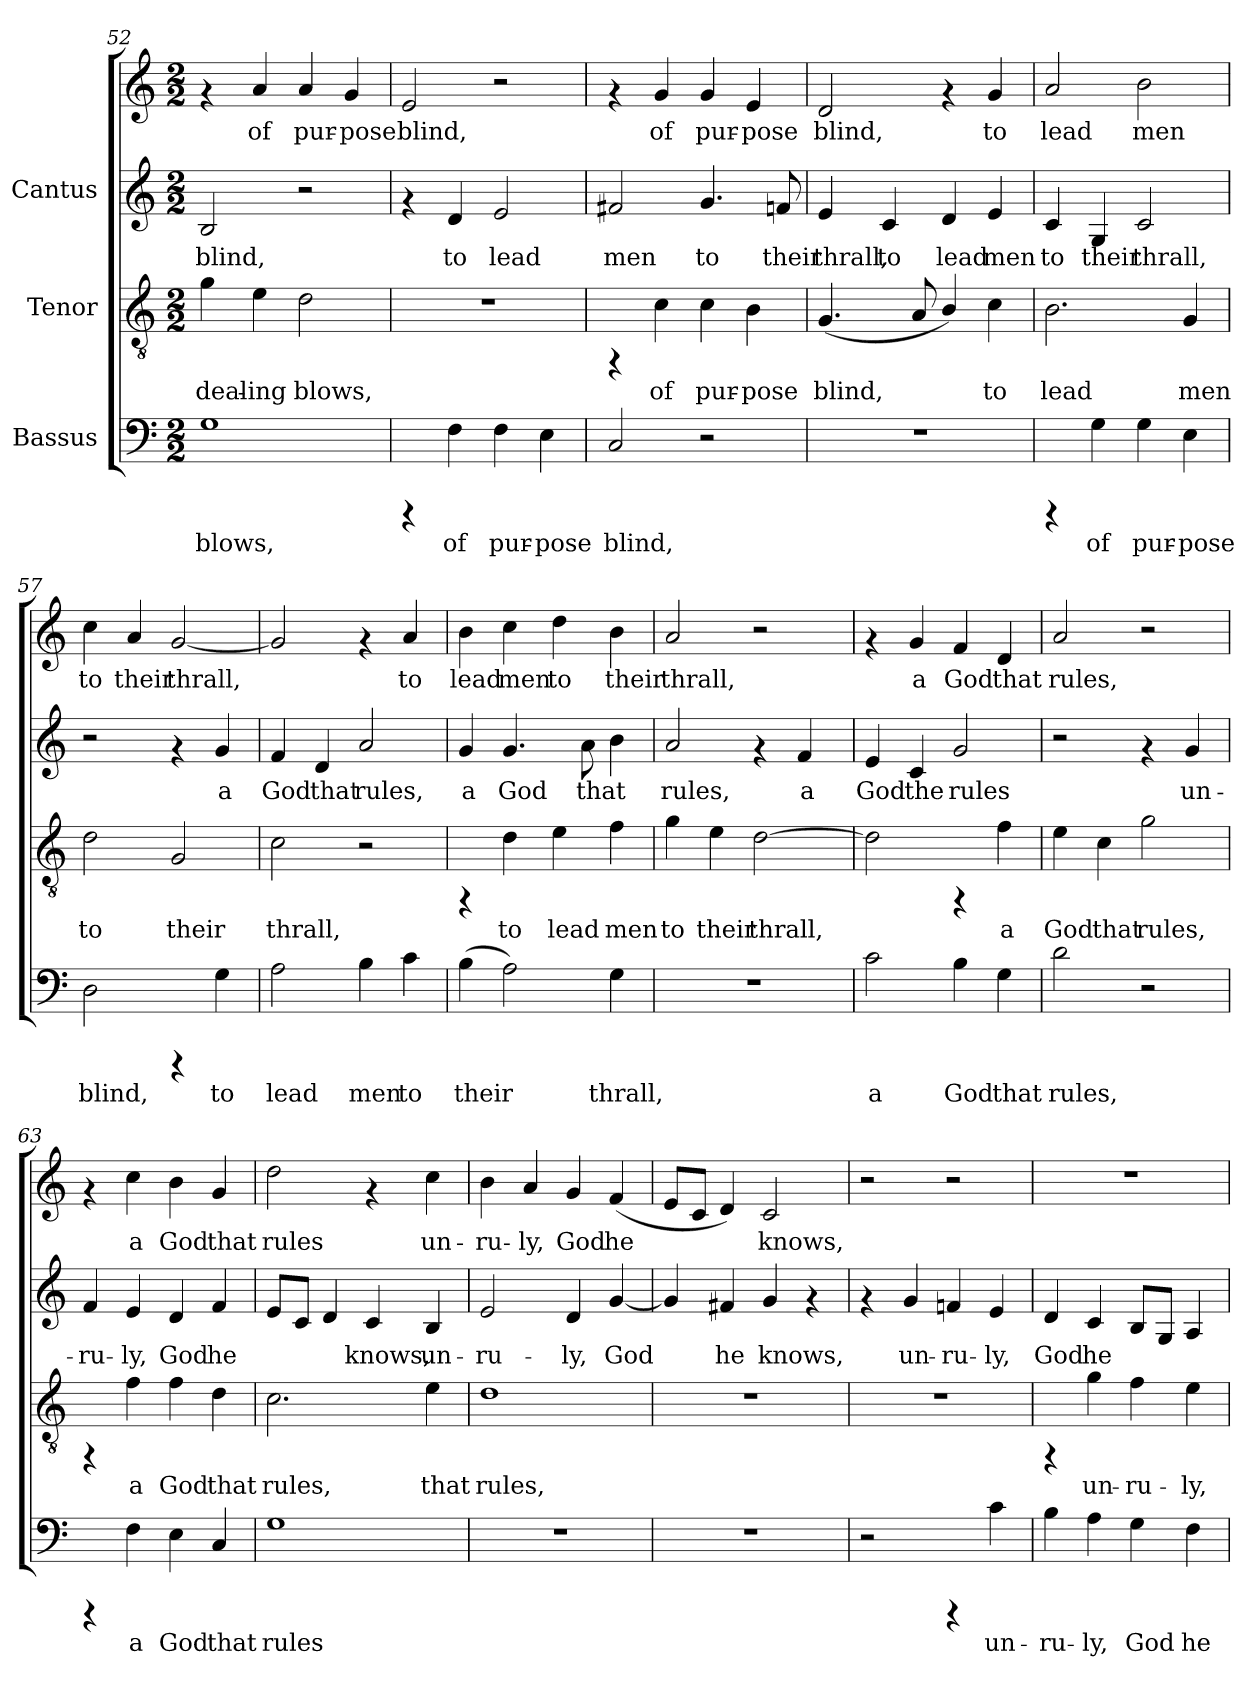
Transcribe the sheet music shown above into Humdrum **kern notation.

**kern	**text	**kern	**text	**kern	**text	**kern	**text
*part3	*part3	*part2	*part2	*part1	*part1	*part1	*part1
*staff4	*staff4	*staff3	*staff3	*staff2	*staff2	*staff1	*staff1
*I"Bassus	*	*I"Tenor	*	*I"Cantus	*	*	*
!!LO:LB:g=z
*clefF4	*	*clefGv2	*	*clefG2	*	*clefG2	*
*M2/2	*	*M2/2	*	*M2/2	*	*M2/2	*
=52	=52	=52	=52	=52	=52	=52	=52
!	!LO:LY:b:cj	!	!LO:LY:b:cj	!	!LO:LY:b:cj	!	!
1G	blows,	4g\	deal-	2B/	blind,	4rf	.
!	!	!	!LO:LY:b:cj	!	!	!	!LO:LY:b:cj
.	.	4e\	-ing	.	.	4a/	of
!	!	!	!LO:LY:b:cj	!	!	!	!LO:LY:b:cj
.	.	2d\	blows,	2r	.	4a/	pur-
!	!	!	!	!	!	!	!LO:LY:b:cj
.	.	.	.	.	.	4g/	-pose
!!LO:PB:g=z
=53	=53	=53	=53	=53	=53	=53	=53
!	!	!	!	!	!	!	!LO:LY:b:cj
4rCCC	.	1r	.	4rf	.	2e/	blind,
!	!LO:LY:b:cj	!	!	!	!LO:LY:b:cj	!	!
4F\	of	.	.	4d/	to	.	.
!	!LO:LY:b:cj	!	!	!	!LO:LY:b:cj	!	!
4F\	pur-	.	.	2e/	lead	2r	.
!	!LO:LY:b:cj	!	!	!	!	!	!
4E\	-pose	.	.	.	.	.	.
!!LO:LB:g=z
=54	=54	=54	=54	=54	=54	=54	=54
!	!LO:LY:b:cj	!	!	!	!LO:LY:b:cj	!	!
2C/	blind,	4rFF	.	2f#X/	men	4rf	.
!	!	!	!LO:LY:b:cj	!	!	!	!LO:LY:b:cj
.	.	4c\	of	.	.	4g/	of
!	!	!	!LO:LY:b:cj	!	!LO:LY:b:cj	!	!LO:LY:b:cj
2r	.	4c\	pur-	4.g/	to	4g/	pur-
!	!	!	!LO:LY:b:cj	!	!	!	!LO:LY:b:cj
.	.	4B\	-pose	.	.	4e/	-pose
!	!	!	!	!	!LO:LY:b:cj	!	!
.	.	.	.	8fn/	their	.	.
!!LO:LB:g=z
=55	=55	=55	=55	=55	=55	=55	=55
!	!	!	!LO:LY:b:cj	!	!LO:LY:b:cj	!	!LO:LY:b:cj
1r	.	(<4.G/	blind,	4e/	thrall,	2d/	blind,
!	!	!	!	!	!LO:LY:b:cj	!	!
.	.	.	.	4c/	to	.	.
!	!	!	!LO:LY:b:cj	!	!	!	!
.	.	8A/	.	.	.	.	.
!	!	!	!LO:LY:b:cj	!	!LO:LY:b:cj	!	!
.	.	4B/)	.	4d/	lead	4rf	.
!	!	!	!LO:LY:b:cj	!	!LO:LY:b:cj	!	!LO:LY:b:cj
.	.	4c\	to	4e/	men	4g/	to
!!LO:LB:g=z
=56	=56	=56	=56	=56	=56	=56	=56
!	!	!	!LO:LY:b:cj	!	!LO:LY:b:cj	!	!LO:LY:b:cj
4rCCC	.	2.B\	lead	4c/	to	2a/	lead
!	!LO:LY:b:cj	!	!	!	!LO:LY:b:cj	!	!
4G\	of	.	.	4G/	their	.	.
!	!LO:LY:b:cj	!	!	!	!LO:LY:b:cj	!	!LO:LY:b:cj
4G\	pur-	.	.	2c/	thrall,	2b\	men
!	!LO:LY:b:cj	!	!LO:LY:b:cj	!	!	!	!
4E\	-pose	4G/	men	.	.	.	.
!!LO:PB:g=z
=57	=57	=57	=57	=57	=57	=57	=57
!	!LO:LY:b:cj	!	!LO:LY:b:cj	!	!	!	!LO:LY:b:cj
2D\	blind,	2d\	to	2r	.	4cc\	to
!	!	!	!	!	!	!	!LO:LY:b:cj
.	.	.	.	.	.	4a/	their
!	!	!	!LO:LY:b:cj	!	!	!	!LO:LY:b:cj
4rCCC	.	2G/	their	4rf	.	[<2g/	thrall,
!	!LO:LY:b:cj	!	!	!	!LO:LY:b:cj	!	!
4G\	to	.	.	4g/	a	.	.
!!LO:LB:g=z
=58	=58	=58	=58	=58	=58	=58	=58
!	!LO:LY:b:cj	!	!LO:LY:b:cj	!	!LO:LY:b:cj	!	!LO:LY:b:cj
2A\	lead	2c\	thrall,	4f/	God	2g/]	.
!	!	!	!	!	!LO:LY:b:cj	!	!
.	.	.	.	4d/	that	.	.
!	!LO:LY:b:cj	!	!	!	!LO:LY:b:cj	!	!
4B\	men	2r	.	2a/	rules,	4rf	.
!	!LO:LY:b:cj	!	!	!	!	!	!LO:LY:b:cj
4c\	to	.	.	.	.	4a/	to
!!LO:LB:g=z
=59	=59	=59	=59	=59	=59	=59	=59
!	!LO:LY:b:cj	!	!	!	!LO:LY:b:cj	!	!LO:LY:b:cj
(>4B\	their	4rFF	.	4g/	a	4b\	lead
!	!LO:LY:b:cj	!	!LO:LY:b:cj	!	!LO:LY:b:cj	!	!LO:LY:b:cj
2A\)	.	4d\	to	4.g/	God	4cc\	men
!	!	!	!LO:LY:b:cj	!	!	!	!LO:LY:b:cj
.	.	4e\	lead	.	.	4dd\	to
!	!	!	!	!	!LO:LY:b:cj	!	!
.	.	.	.	8a\	that	.	.
!	!LO:LY:b:cj	!	!LO:LY:b:cj	!	!LO:LY:b:cj	!	!LO:LY:b:cj
4G\	thrall,	4f\	men	4b\	.	4b\	their
!!LO:LB:g=z
=60	=60	=60	=60	=60	=60	=60	=60
!	!	!	!LO:LY:b:cj	!	!LO:LY:b:cj	!	!LO:LY:b:cj
1r	.	4g\	to	2a/	rules,	2a/	thrall,
!	!	!	!LO:LY:b:cj	!	!	!	!
.	.	4e\	their	.	.	.	.
!	!	!	!LO:LY:b:cj	!	!	!	!
.	.	[>2d\	thrall,	4rf	.	2r	.
!	!	!	!	!	!LO:LY:b:cj	!	!
.	.	.	.	4f/	a	.	.
!!LO:PB:g=z
=61	=61	=61	=61	=61	=61	=61	=61
!	!LO:LY:b:cj	!	!LO:LY:b:cj	!	!LO:LY:b:cj	!	!
2c\	a	2d\]	.	4e/	God	4rf	.
!	!	!	!	!	!LO:LY:b:cj	!	!LO:LY:b:cj
.	.	.	.	4c/	the	4g/	a
!	!LO:LY:b:cj	!	!	!	!LO:LY:b:cj	!	!LO:LY:b:cj
4B\	God	4rFF	.	2g/	rules	4f/	God
!	!LO:LY:b:cj	!	!LO:LY:b:cj	!	!	!	!LO:LY:b:cj
4G\	that	4f\	a	.	.	4d/	that
!!LO:LB:g=z
=62	=62	=62	=62	=62	=62	=62	=62
!	!LO:LY:b:cj	!	!LO:LY:b:cj	!	!	!	!LO:LY:b:cj
2d\	rules,	4e\	God	2r	.	2a/	rules,
!	!	!	!LO:LY:b:cj	!	!	!	!
.	.	4c\	that	.	.	.	.
!	!	!	!LO:LY:b:cj	!	!	!	!
2r	.	2g\	rules,	4rf	.	2r	.
!	!	!	!	!	!LO:LY:b:cj	!	!
.	.	.	.	4g/	un-	.	.
!!LO:LB:g=z
=63	=63	=63	=63	=63	=63	=63	=63
!	!	!	!	!	!LO:LY:b:cj	!	!
4rCCC	.	4rFF	.	4f/	ru-	4rf	.
!	!LO:LY:b:cj	!	!LO:LY:b:cj	!	!LO:LY:b:cj	!	!LO:LY:b:cj
4F\	a	4f\	a	4e/	-ly,	4cc\	-a
!	!LO:LY:b:cj	!	!LO:LY:b:cj	!	!LO:LY:b:cj	!	!LO:LY:b:cj
4E\	God	4f\	God	4d/	God	4b\	God
!	!LO:LY:b:cj	!	!LO:LY:b:cj	!	!LO:LY:b:cj	!	!LO:LY:b:cj
4C/	that	4d\	that	4f/	he	4g/	that
!!LO:LB:g=z
=64	=64	=64	=64	=64	=64	=64	=64
!	!LO:LY:b:cj	!	!LO:LY:b:cj	!	!LO:LY:b:cj	!	!LO:LY:b:cj
1G	rules	2.c\	rules,	8e/L	-	2dd\	rules
!	!	!	!	!	!LO:LY:b:cj	!	!
.	.	.	.	8c/J	.	.	.
!	!	!	!	!	!LO:LY:b:cj	!	!
.	.	.	.	4d/	.	.	.
!	!	!	!	!	!LO:LY:b:cj	!	!
.	.	.	.	4c/	knows,	4rf	.
!	!	!	!LO:LY:b:cj	!	!LO:LY:b:cj	!	!LO:LY:b:cj
.	.	4e\	that	4B/	un-	4cc\	un-
!!LO:PB:g=z
=65	=65	=65	=65	=65	=65	=65	=65
!	!	!	!LO:LY:b:cj	!	!LO:LY:b:cj	!	!LO:LY:b:cj
1r	.	1d	rules,	2e/	ru-	4b\	-ru-
!	!	!	!	!	!	!	!LO:LY:b:cj
.	.	.	.	.	.	4a/	-ly,
!	!	!	!	!	!LO:LY:b:cj	!	!LO:LY:b:cj
.	.	.	.	4d/	-ly,	4g/	God
!	!	!	!	!	!LO:LY:b:cj	!	!LO:LY:b:cj
.	.	.	.	[<4g/	God	(<4f/	he
!!LO:LB:g=z
=66	=66	=66	=66	=66	=66	=66	=66
!	!	!	!	!	!LO:LY:b:cj	!	!LO:LY:b:cj
1r	.	1r	.	4g/]	.	8e/L	.
!	!	!	!	!	!	!	!LO:LY:b:cj
.	.	.	.	.	.	8c/J	.
!	!	!	!	!	!LO:LY:b:cj	!	!LO:LY:b:cj
.	.	.	.	4f#X/	he	4d/)	.
!	!	!	!	!	!LO:LY:b:cj	!	!LO:LY:b:cj
.	.	.	.	4g/	knows,	2c/	knows,
.	.	.	.	4rf	.	.	.
!!LO:LB:g=z
=67	=67	=67	=67	=67	=67	=67	=67
2r	.	1r	.	4rf	.	2r	.
!	!	!	!	!	!LO:LY:b:cj	!	!
.	.	.	.	4g/	un-	.	.
!	!	!	!	!	!LO:LY:b:cj	!	!
4rCCC	.	.	.	4fn/	-ru-	2r	.
!	!LO:LY:b:cj	!	!	!	!LO:LY:b:cj	!	!
4c\	un-	.	.	4e/	-ly,	.	.
!!LO:LB:g=z
=68	=68	=68	=68	=68	=68	=68	=68
!	!LO:LY:b:cj	!	!	!	!LO:LY:b:cj	!	!
4B\	-ru-	4rFF	.	4d/	God	1r	.
!	!LO:LY:b:cj	!	!LO:LY:b:cj	!	!LO:LY:b:cj	!	!
4A\	-ly,	4g\	un-	4c/	he	.	.
!	!LO:LY:b:cj	!	!LO:LY:b:cj	!	!LO:LY:b:cj	!	!
4G\	God	4f\	-ru-	8B/L	.	.	.
!	!	!	!	!	!LO:LY:b:cj	!	!
.	.	.	.	8G/J	.	.	.
!	!LO:LY:b:cj	!	!LO:LY:b:cj	!	!LO:LY:b:cj	!	!
4F\	he	4e\	-ly,	4A/	.	.	.
=	=	=	=	=	=	=	=
*-	*-	*-	*-	*-	*-	*-	*-
